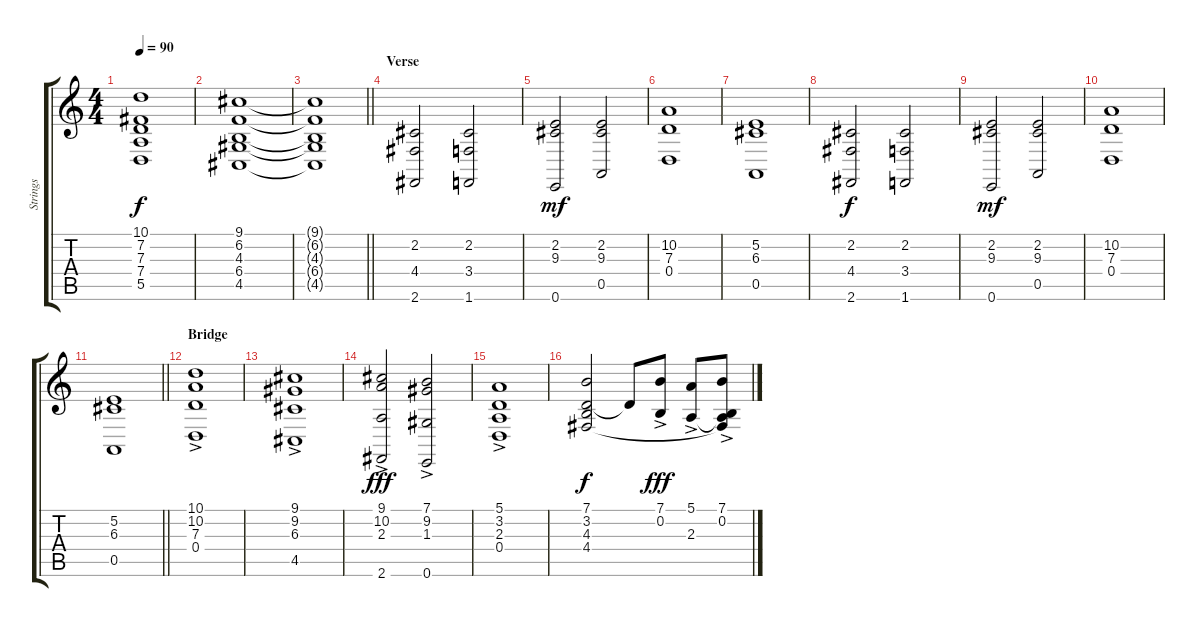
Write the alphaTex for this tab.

\track ("Strings" "Strings") {instrument tremolostrings}
\staff {score tabs}
\tuning (E4 B3 G3 D3 A2 E2) {hide}
\ts (4 4)
\tempo 90
\clef g2
\ks c
(10.1 7.2 7.3 7.4 5.5).1{dy f} |
(9.1 6.2 4.3 6.4 4.5).1 |
\barLineRight lightlight
(9.1{t} 6.2{t} 4.3{t} 6.4{t} 4.5{t}).1 |
\section ("" "Verse")
(2.2 4.4 2.6).2 (2.2 3.4 1.6).2 |
(2.2 9.3 0.6).2{dy mf} (2.2 9.3 0.5).2 |
(10.2 7.3 0.4).1 |
(5.2 6.3 0.5).1 |
(2.2 4.4 2.6).2{dy f} (2.2 3.4 1.6).2 |
(2.2 9.3 0.6).2{dy mf} (2.2 9.3 0.5).2 |
(10.2 7.3 0.4).1 |
\barLineRight lightlight
(5.2 6.3 0.5).1 |
\section ("" "Bridge")
(10.1{ac} 10.2 7.3 0.4).1 |
(9.1{ac} 9.2 6.3 4.5).1 |
(9.1{ac} 10.2{ac} 2.3 2.6).2{dy fff} (7.1{ac} 9.2{ac} 1.3 0.6).2 |
(5.1{ac} 3.2{ac} 2.3 0.4).1 |
(7.1 3.2 4.3 4.4).2{dy f} 3.2{t}.8 (7.1{ac} 0.2{ac}).8{dy fff} (5.1{ac} 2.3{ac}).8 (7.1{ac} 0.2{ac} 2.3{t} 4.4{t}).8
